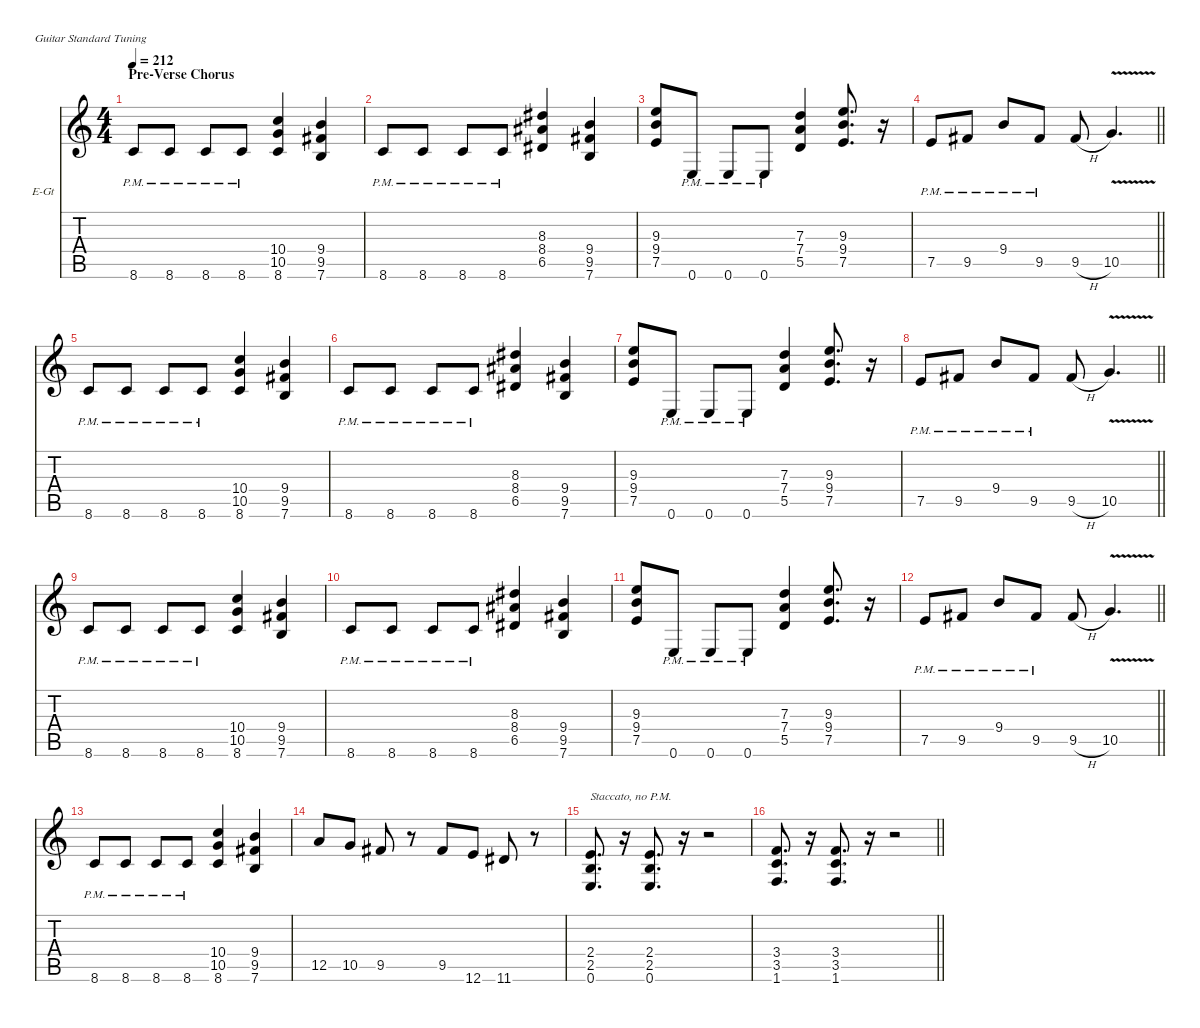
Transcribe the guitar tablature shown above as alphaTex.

\hideDynamics
\bracketExtendMode nobrackets
\firstSystemTrackNameOrientation horizontal
\otherSystemsTrackNameOrientation horizontal
\track ("Kirk Hammett" "E-Gt") {instrument distortionguitar}
\staff {score tabs}
\tuning (E4 B3 G3 D3 A2 E2)
\ts (4 4)
\section ("" "Pre-Verse Chorus")
\tempo 212
\clef g2
\ks c
8.6{pm}.8{dy fff} 8.6{pm}.8 8.6{pm}.8 8.6{pm}.8 (10.4 10.5 8.6).4 (9.4 9.5{acc #} 7.6).4 |
8.6{pm}.8 8.6{pm}.8 8.6{pm}.8 8.6{pm}.8 (8.3{acc #} 8.4{acc #} 6.5{acc #}).4 (9.4 9.5{acc #} 7.6).4 |
(9.3 9.4 7.5).8 0.6{pm}.8 0.6{pm}.8 0.6{pm}.8 (7.3 7.4 5.5).4 (9.3 9.4 7.5).8{d} r.16 |
\barLineRight lightlight
7.5{pm}.8 9.5{pm acc #}.8 9.4{pm}.8 9.5{pm acc #}.8 9.5{h acc #}.8 10.5{v}.4{d} |
8.6{pm}.8 8.6{pm}.8 8.6{pm}.8 8.6{pm}.8 (10.4 10.5 8.6).4 (9.4 9.5{acc #} 7.6).4 |
8.6{pm}.8 8.6{pm}.8 8.6{pm}.8 8.6{pm}.8 (8.3{acc #} 8.4{acc #} 6.5{acc #}).4 (9.4 9.5{acc #} 7.6).4 |
(9.3 9.4 7.5).8 0.6{pm}.8 0.6{pm}.8 0.6{pm}.8 (7.3 7.4 5.5).4 (9.3 9.4 7.5).8{d} r.16 |
\barLineRight lightlight
7.5{pm}.8 9.5{pm acc #}.8 9.4{pm}.8 9.5{pm acc #}.8 9.5{h acc #}.8 10.5{v}.4{d} |
8.6{pm}.8 8.6{pm}.8 8.6{pm}.8 8.6{pm}.8 (10.4 10.5 8.6).4 (9.4 9.5{acc #} 7.6).4 |
8.6{pm}.8 8.6{pm}.8 8.6{pm}.8 8.6{pm}.8 (8.3{acc #} 8.4{acc #} 6.5{acc #}).4 (9.4 9.5{acc #} 7.6).4 |
(9.3 9.4 7.5).8 0.6{pm}.8 0.6{pm}.8 0.6{pm}.8 (7.3 7.4 5.5).4 (9.3 9.4 7.5).8{d} r.16 |
\barLineRight lightlight
7.5{pm}.8 9.5{pm acc #}.8 9.4{pm}.8 9.5{pm acc #}.8 9.5{h acc #}.8 10.5{v}.4{d} |
8.6{pm}.8 8.6{pm}.8 8.6{pm}.8 8.6{pm}.8 (10.4 10.5 8.6).4 (9.4 9.5{acc #} 7.6).4 |
12.5.8 10.5.8 9.5{acc #}.8 r.8 9.5{acc #}.8 12.6.8 11.6{acc #}.8 r.8 |
(2.4 2.5 0.6).8{d txt "Staccato, no P.M."} r.16 (2.4 2.5 0.6).8{d} r.16 r.2 |
\barLineRight lightlight
(3.4 3.5 1.6).8{d} r.16 (3.4 3.5 1.6).8{d} r.16 r.2
